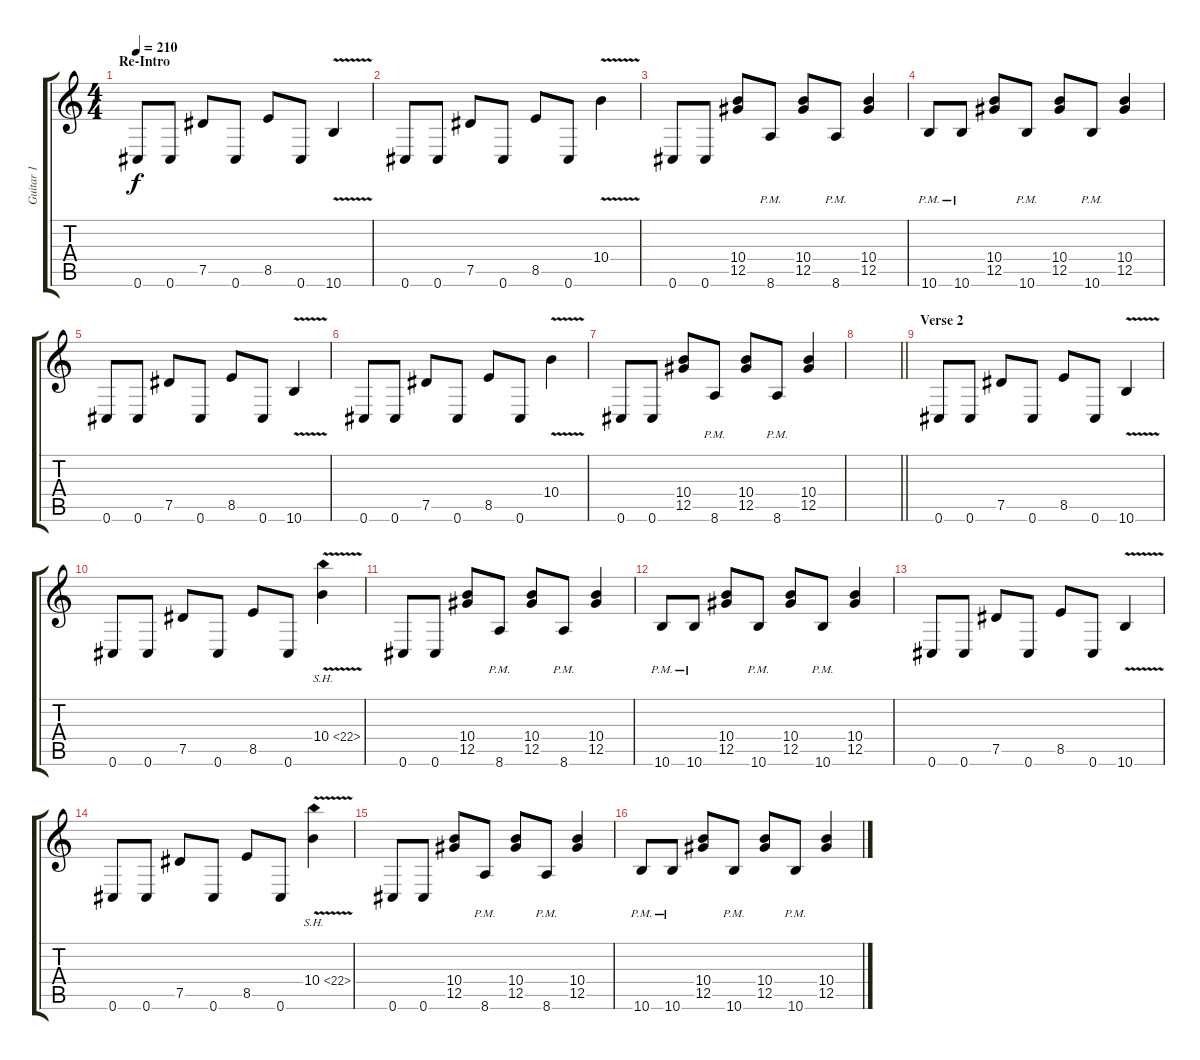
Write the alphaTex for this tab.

\track ("Guitar 1" "Guitar 1") {instrument distortionguitar}
\staff {score tabs}
\tuning (Eb4 Bb3 Gb3 Db3 Ab2 Db2) {hide}
\ts (4 4)
\section ("" "Re-Intro")
\tempo 210
\clef g2
\ks c
0.6.8{dy f} 0.6.8 7.5.8 0.6.8 8.5.8 0.6.8 10.6{v}.4 |
0.6.8 0.6.8 7.5.8 0.6.8 8.5.8 0.6.8 10.4{v}.4 |
0.6.8 0.6.8 (10.4 12.5).8 8.6{pm}.8 (10.4 12.5).8 8.6{pm}.8 (10.4 12.5).4 |
10.6{pm}.8 10.6{pm}.8 (10.4 12.5).8 10.6{pm}.8 (10.4 12.5).8 10.6{pm}.8 (10.4 12.5).4 |
0.6.8 0.6.8 7.5.8 0.6.8 8.5.8 0.6.8 10.6{v}.4 |
0.6.8 0.6.8 7.5.8 0.6.8 8.5.8 0.6.8 10.4{v}.4 |
0.6.8 0.6.8 (10.4 12.5).8 8.6{pm}.8 (10.4 12.5).8 8.6{pm}.8 (10.4 12.5).4 |
\barLineRight lightlight
|
\section ("" "Verse 2")
0.6.8 0.6.8 7.5.8 0.6.8 8.5.8 0.6.8 10.6{v}.4 |
0.6.8 0.6.8 7.5.8 0.6.8 8.5.8 0.6.8 10.4{sh 12 v}.4 |
0.6.8 0.6.8 (10.4 12.5).8 8.6{pm}.8 (10.4 12.5).8 8.6{pm}.8 (10.4 12.5).4 |
10.6{pm}.8 10.6{pm}.8 (10.4 12.5).8 10.6{pm}.8 (10.4 12.5).8 10.6{pm}.8 (10.4 12.5).4 |
0.6.8 0.6.8 7.5.8 0.6.8 8.5.8 0.6.8 10.6{v}.4 |
0.6.8 0.6.8 7.5.8 0.6.8 8.5.8 0.6.8 10.4{sh 12 v}.4 |
0.6.8 0.6.8 (10.4 12.5).8 8.6{pm}.8 (10.4 12.5).8 8.6{pm}.8 (10.4 12.5).4 |
10.6{pm}.8 10.6{pm}.8 (10.4 12.5).8 10.6{pm}.8 (10.4 12.5).8 10.6{pm}.8 (10.4 12.5).4
